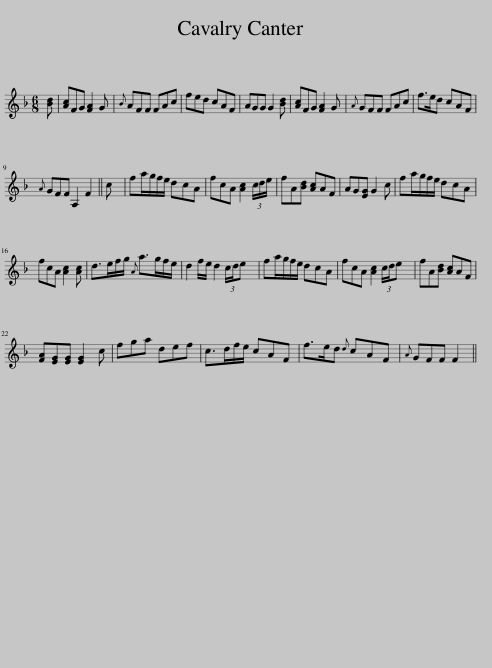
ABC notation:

X:1
L:1/8
M:6/8
I:linebreak $
K:F
V:1 treble
V:1
 [Bd] | [Ac]FG [FA]2 G |{B} AFF FAc | fed cAF | AGG G2 [Bd] | %5
 [Ac]FG [FA]2 G |{A} GFF FAc | f>ed cAF |${A} GFF A,2 F2 || c | %10
 fa/g/f/e/ dcA | fcA [Ac]2 (3c/d/e/ | fA[Bd] [Ac]AF | AG[EG] G2 c | fa/g/f/e/ dcA |$ %15
 fcA [Ac]2 [Ac] | d>ef/g/{A} a>gf/e/ | d2 f/e/ d2 (3c/d/e x/24 | fa/g/f/e/ dcA | fcA [Ac]2 (3c/d/e x/24 | %20
 fA[Bd] [Ac]AF |$ [FA][EG][EG] [EG]2 c | fga def | c>df/e/ cAF | f>ed{d} cAF | %25
{A} GFF F2 || %26
